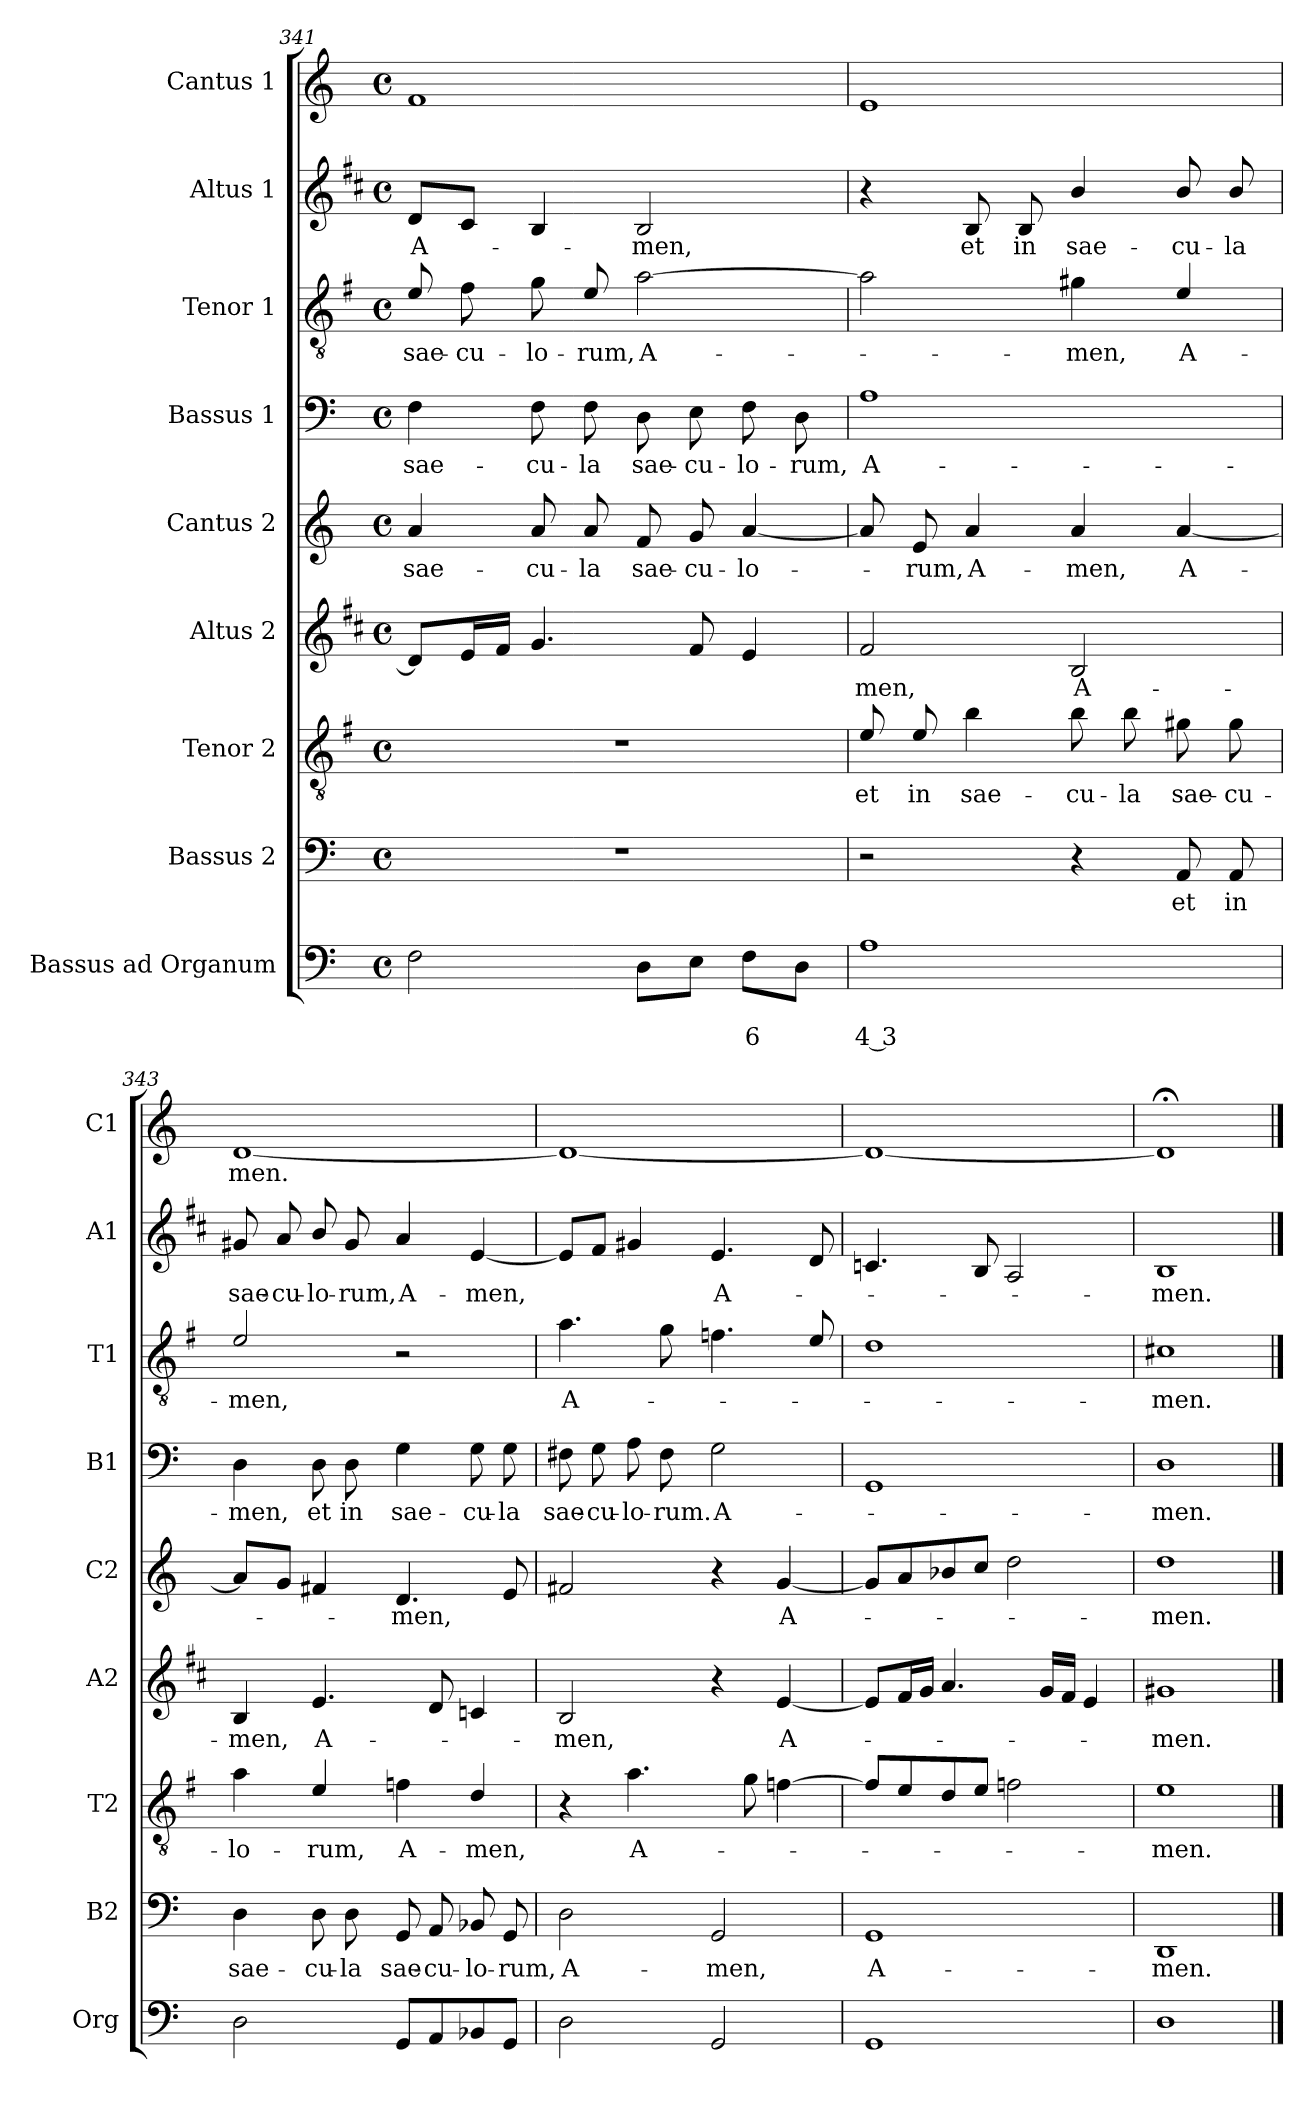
**kern	**text	**text	**kern	**text	**kern	**text	**kern	**text	**kern	**text	**kern	**text	**kern	**text	**kern	**text	**kern	**text
*part9	*part9	*part9	*part8	*part8	*part7	*part7	*part6	*part6	*part5	*part5	*part4	*part4	*part3	*part3	*part2	*part2	*part1	*part1
*staff9	*staff9	*staff9	*staff8	*staff8	*staff7	*staff7	*staff6	*staff6	*staff5	*staff5	*staff4	*staff4	*staff3	*staff3	*staff2	*staff2	*staff1	*staff1
*I"Bassus ad Organum	*	*	*I"Bassus 2	*	*I"Tenor 2	*	*I"Altus 2	*	*I"Cantus 2	*	*I"Bassus 1	*	*I"Tenor 1	*	*I"Altus 1	*	*I"Cantus 1	*
*I'Org	*	*	*I'B2	*	*I'T2	*	*I'A2	*	*I'C2	*	*I'B1	*	*I'T1	*	*I'A1	*	*I'C1	*
*clefF4	*	*	*clefF4	*	*clefGv2	*	*clefG2	*	*clefG2	*	*clefF4	*	*clefGv2	*	*clefG2	*	*clefG2	*
*	*	*	*	*	*ITrd4c7	*	*ITrd1c2	*	*	*	*	*	*ITrd4c7	*	*ITrd1c2	*	*	*
*k[]	*	*	*k[]	*	*k[]	*	*k[]	*	*k[]	*	*k[]	*	*k[]	*	*k[]	*	*k[]	*
*C:	*	*	*C:	*	*C:	*	*C:	*	*C:	*	*C:	*	*C:	*	*C:	*	*C:	*
*M4/4	*	*	*M4/4	*	*M4/4	*	*M4/4	*	*M4/4	*	*M4/4	*	*M4/4	*	*M4/4	*	*M4/4	*
*met(c)	*	*	*met(c)	*	*met(c)	*	*met(c)	*	*met(c)	*	*met(c)	*	*met(c)	*	*met(c)	*	*met(c)	*
=341	=341	=341	=341	=341	=341	=341	=341	=341	=341	=341	=341	=341	=341	=341	=341	=341	=341	=341
!	!	!	!	!	!	!	!	!	!	!LO:LY:b	!	!LO:LY:b	!	!LO:LY:b	!	!LO:LY:b	!	!
2F\	.	.	1r	.	1r	.	8c/L]	.	4a/	sae-	4F\	sae-	8A/	sae-	8c/L	A-	1f	.
!	!	!	!	!	!	!	!	!	!	!	!	!	!	!LO:LY:b	!	!	!	!
.	.	.	.	.	.	.	16d/L	.	.	.	.	.	8B\	-cu-	8B/J	.	.	.
.	.	.	.	.	.	.	16e/JJ	.	.	.	.	.	.	.	.	.	.	.
!	!	!	!	!	!	!	!	!	!	!LO:LY:b	!	!LO:LY:b	!	!LO:LY:b	!	!	!	!
.	.	.	.	.	.	.	4.f/	.	8a/	-cu-	8F\	-cu-	8c\	-lo-	4A/	.	.	.
!	!	!	!	!	!	!	!	!	!	!LO:LY:b	!	!LO:LY:b	!	!LO:LY:b	!	!	!	!
.	.	.	.	.	.	.	.	.	8a/	-la	8F\	-la	8A/	-rum,	.	.	.	.
!	!	!	!	!	!	!	!	!	!	!LO:LY:b	!	!LO:LY:b	!	!LO:LY:b	!	!LO:LY:b	!	!
8D\L	.	.	.	.	.	.	.	.	8f/	sae-	8D\	sae-	[2d\	A-	2A/	-men,	.	.
!	!	!	!	!	!	!	!	!	!	!LO:LY:b	!	!LO:LY:b	!	!	!	!	!	!
8E\J	.	.	.	.	.	.	8e/	.	8g/	-cu-	8E\	-cu-	.	.	.	.	.	.
!	!	!LO:LY:b	!	!	!	!	!	!	!	!LO:LY:b	!	!LO:LY:b	!	!	!	!	!	!
8F\L	.	6	.	.	.	.	4d/	.	[4a/	-lo-	8F\	-lo-	.	.	.	.	.	.
!	!	!	!	!	!	!	!	!	!	!	!	!LO:LY:b	!	!	!	!	!	!
8D\J	.	.	.	.	.	.	.	.	.	.	8D\	-rum,	.	.	.	.	.	.
=342	=342	=342	=342	=342	=342	=342	=342	=342	=342	=342	=342	=342	=342	=342	=342	=342	=342	=342
!	!	!LO:LY:b	!	!	!	!LO:LY:b	!	!LO:LY:b	!	!	!	!LO:LY:b	!	!	!	!	!	!
1A	.	4 3	2r	.	8A/	et	2e/	-men,	8a/]	.	1A	A-	2d\]	.	4r	.	1e	.
!	!	!	!	!	!	!LO:LY:b	!	!	!	!LO:LY:b	!	!	!	!	!	!	!	!
.	.	.	.	.	8A/	in	.	.	8e/	-rum,	.	.	.	.	.	.	.	.
!	!	!	!	!	!	!LO:LY:b	!	!	!	!LO:LY:b	!	!	!	!	!	!LO:LY:b	!	!
.	.	.	.	.	4e\	sae-	.	.	4a/	A-	.	.	.	.	8A/	et	.	.
!	!	!	!	!	!	!	!	!	!	!	!	!	!	!	!	!LO:LY:b	!	!
.	.	.	.	.	.	.	.	.	.	.	.	.	.	.	8A/	in	.	.
!	!	!	!	!	!	!LO:LY:b	!	!LO:LY:b	!	!LO:LY:b	!	!	!	!LO:LY:b	!	!LO:LY:b	!	!
.	.	.	4r	.	8e\	-cu-	2A/	A-	4a/	-men,	.	.	4c#X\	-men,	4a/	sae-	.	.
!	!	!	!	!	!	!LO:LY:b	!	!	!	!	!	!	!	!	!	!	!	!
.	.	.	.	.	8e\	-la	.	.	.	.	.	.	.	.	.	.	.	.
!	!	!	!	!LO:LY:b	!	!LO:LY:b	!	!	!	!LO:LY:b	!	!	!	!LO:LY:b	!	!LO:LY:b	!	!
.	.	.	8AA/	et	8c#X\	sae-	.	.	[4a/	A-	.	.	4A/	A-	8a/	-cu-	.	.
!	!	!	!	!LO:LY:b	!	!LO:LY:b	!	!	!	!	!	!	!	!	!	!LO:LY:b	!	!
.	.	.	8AA/	in	8c#\	-cu-	.	.	.	.	.	.	.	.	8a/	-la	.	.
!!LO:LB:g=z
=343	=343	=343	=343	=343	=343	=343	=343	=343	=343	=343	=343	=343	=343	=343	=343	=343	=343	=343
!	!	!	!	!LO:LY:b	!	!LO:LY:b	!	!LO:LY:b	!	!	!	!LO:LY:b	!	!LO:LY:b	!	!LO:LY:b	!	!LO:LY:b
2D\	.	.	4D\	sae-	4d\	-lo-	4A/	-men,	8a/L]	.	4D\	-men,	2A/	-men,	8f#X/	sae-	[1d	-men.
!	!	!	!	!	!	!	!	!	!	!	!	!	!	!	!	!LO:LY:b	!	!
.	.	.	.	.	.	.	.	.	8g/J	.	.	.	.	.	8g/	-cu-	.	.
!	!	!	!	!LO:LY:b	!	!LO:LY:b	!	!LO:LY:b	!	!	!	!LO:LY:b	!	!	!	!LO:LY:b	!	!
.	.	.	8D\	-cu-	4A/	-rum,	4.d/	A-	4f#X/	.	8D\	et	.	.	8a/	-lo-	.	.
!	!	!	!	!LO:LY:b	!	!	!	!	!	!	!	!LO:LY:b	!	!	!	!LO:LY:b	!	!
.	.	.	8D\	-la	.	.	.	.	.	.	8D\	in	.	.	8f#/	-rum,	.	.
!	!	!	!	!LO:LY:b	!	!LO:LY:b	!	!	!	!LO:LY:b	!	!LO:LY:b	!	!	!	!LO:LY:b	!	!
8GG/L	.	.	8GG/	sae-	4B-X\	A-	.	.	4.d/	-men,	4G\	sae-	2r	.	4g/	A-	.	.
!	!	!	!	!LO:LY:b	!	!	!	!	!	!	!	!	!	!	!	!	!	!
8AA/	.	.	8AA/	-cu-	.	.	8c/	.	.	.	.	.	.	.	.	.	.	.
!	!	!	!	!LO:LY:b	!	!LO:LY:b	!	!	!	!	!	!LO:LY:b	!	!	!	!LO:LY:b	!	!
8BB-X/	.	.	8BB-X/	-lo-	4G/	-men,	4B-X/	.	.	.	8G\	-cu-	.	.	[4d/	-men,	.	.
!	!	!	!	!LO:LY:b	!	!	!	!	!	!	!	!LO:LY:b	!	!	!	!	!	!
8GG/J	.	.	8GG/	-rum,	.	.	.	.	8e/	.	8G\	-la	.	.	.	.	.	.
=344	=344	=344	=344	=344	=344	=344	=344	=344	=344	=344	=344	=344	=344	=344	=344	=344	=344	=344
!	!	!	!	!LO:LY:b	!	!	!	!LO:LY:b	!	!	!	!LO:LY:b	!	!LO:LY:b	!	!	!	!
2D\	.	.	2D\	A-	4r	.	2A/	-men,	2f#X/	.	8F#X\	sae-	4.d\	A-	8d/L]	.	1d_	.
!	!	!	!	!	!	!	!	!	!	!	!	!LO:LY:b	!	!	!	!	!	!
.	.	.	.	.	.	.	.	.	.	.	8G\	-cu-	.	.	8e/J	.	.	.
!	!	!	!	!	!	!LO:LY:b	!	!	!	!	!	!LO:LY:b	!	!	!	!	!	!
.	.	.	.	.	4.d\	A-	.	.	.	.	8A\	-lo-	.	.	4f#X/	.	.	.
!	!	!	!	!	!	!	!	!	!	!	!	!LO:LY:b	!	!	!	!	!	!
.	.	.	.	.	.	.	.	.	.	.	8F#\	-rum.	8c\	.	.	.	.	.
!	!	!	!	!LO:LY:b	!	!	!	!	!	!	!	!LO:LY:b	!	!	!	!LO:LY:b	!	!
2GG/	.	.	2GG/	-men,	.	.	4r	.	4r	.	2G\	A-	4.B-X\	.	4.d/	A-	.	.
.	.	.	.	.	8c\	.	.	.	.	.	.	.	.	.	.	.	.	.
!	!	!	!	!	!	!	!	!LO:LY:b	!	!LO:LY:b	!	!	!	!	!	!	!	!
.	.	.	.	.	[4B-X\	.	[4d/	A-	[4g/	A-	.	.	.	.	.	.	.	.
.	.	.	.	.	.	.	.	.	.	.	.	.	8A/	.	8c/	.	.	.
=345	=345	=345	=345	=345	=345	=345	=345	=345	=345	=345	=345	=345	=345	=345	=345	=345	=345	=345
!	!	!	!	!LO:LY:b	!	!	!	!	!	!	!	!	!	!	!	!	!	!
1GG	.	.	1GG	A-	8B-/L]	.	8d/L]	.	8g/L]	.	1GG	.	1G	.	4.B-X/	.	1d_	.
.	.	.	.	.	8A/	.	16e/L	.	8a/	.	.	.	.	.	.	.	.	.
.	.	.	.	.	.	.	16f/JJ	.	.	.	.	.	.	.	.	.	.	.
.	.	.	.	.	8G/	.	4.g/	.	8b-X/	.	.	.	.	.	.	.	.	.
.	.	.	.	.	8A/J	.	.	.	8cc/J	.	.	.	.	.	8A/	.	.	.
.	.	.	.	.	2B-X\	.	.	.	2dd\	.	.	.	.	.	2G/	.	.	.
.	.	.	.	.	.	.	16f/LL	.	.	.	.	.	.	.	.	.	.	.
.	.	.	.	.	.	.	16e/JJ	.	.	.	.	.	.	.	.	.	.	.
.	.	.	.	.	.	.	4d/	.	.	.	.	.	.	.	.	.	.	.
=346	=346	=346	=346	=346	=346	=346	=346	=346	=346	=346	=346	=346	=346	=346	=346	=346	=346	=346
!	!	!	!	!LO:LY:b	!	!LO:LY:b	!	!LO:LY:b	!	!LO:LY:b	!	!LO:LY:b	!	!LO:LY:b	!	!LO:LY:b	!	!
1D	.	.	1DD	-men.	1A	-men.	1f#X	-men.	1dd	-men.	1D	-men.	1F#X	-men.	1A	-men.	1d;<]	.
==	==	==	==	==	==	==	==	==	==	==	==	==	==	==	==	==	==	==
*-	*-	*-	*-	*-	*-	*-	*-	*-	*-	*-	*-	*-	*-	*-	*-	*-	*-	*-
